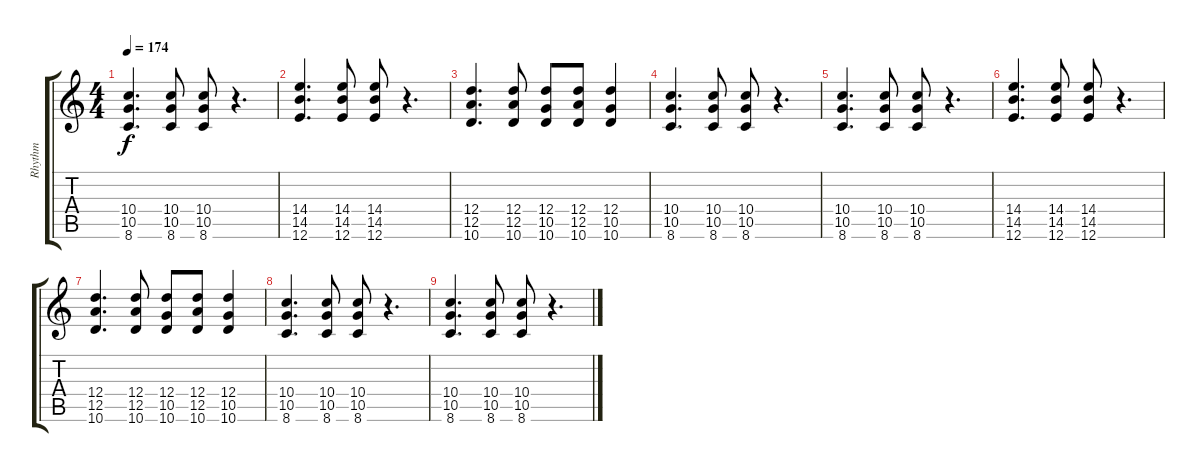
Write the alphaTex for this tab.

\track ("Rhythm" "Rhythm") {instrument overdrivenguitar}
\staff {score tabs}
\tuning (E4 B3 G3 D3 A2 E2) {hide}
\ts (4 4)
\tempo 174
\clef g2
\ks c
(10.4 10.5 8.6).4{d dy f} (10.4 10.5 8.6).8 (10.4 10.5 8.6).8 r.4{d} |
(14.4 14.5 12.6).4{d} (14.4 14.5 12.6).8 (14.4 14.5 12.6).8 r.4{d} |
(12.4 12.5 10.6).4{d} (12.4 12.5 10.6).8 (12.4 10.5 10.6).8 (12.4 12.5 10.6).8 (12.4 10.5 10.6).4 |
(10.4 10.5 8.6).4{d} (10.4 10.5 8.6).8 (10.4 10.5 8.6).8 r.4{d} |
(10.4 10.5 8.6).4{d} (10.4 10.5 8.6).8 (10.4 10.5 8.6).8 r.4{d} |
(14.4 14.5 12.6).4{d} (14.4 14.5 12.6).8 (14.4 14.5 12.6).8 r.4{d} |
(12.4 12.5 10.6).4{d} (12.4 12.5 10.6).8 (12.4 10.5 10.6).8 (12.4 12.5 10.6).8 (12.4 10.5 10.6).4 |
(10.4 10.5 8.6).4{d} (10.4 10.5 8.6).8 (10.4 10.5 8.6).8 r.4{d} |
(10.4 10.5 8.6).4{d} (10.4 10.5 8.6).8 (10.4 10.5 8.6).8 r.4{d}
